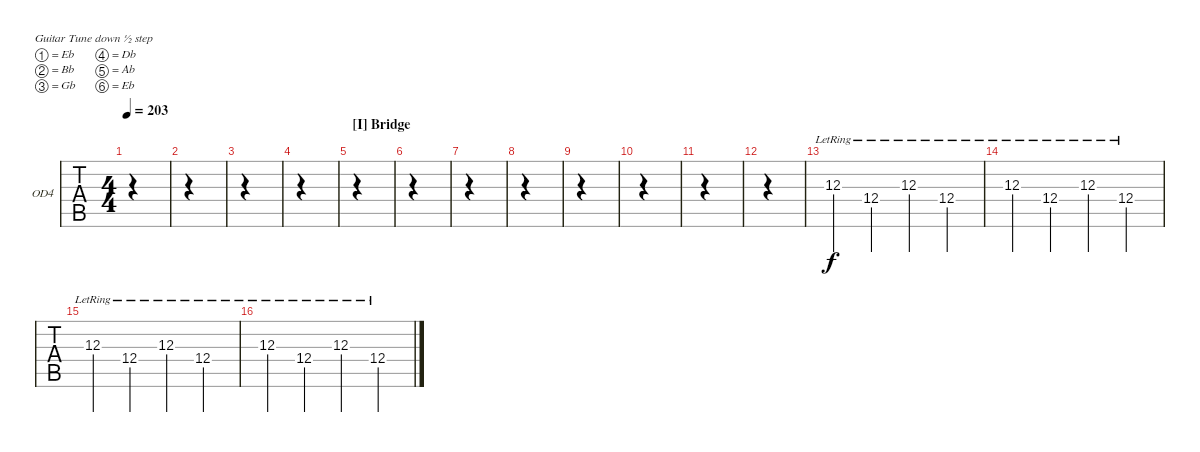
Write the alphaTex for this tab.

\defaultSystemsLayout 4
\bracketExtendMode groupsimilarinstruments
\firstSystemTrackNameOrientation horizontal
\otherSystemsTrackNameOrientation horizontal
\track ("Extra Guitar Four" "OD4") {instrument electricguitarclean}
\staff {tabs}
\tuning (Eb4 Bb3 Gb3 Db3 Ab2 Eb2)
\ts (4 4)
\tempo 203
\clef g2
\ks c
|
|
|
|
\section ("I" "Bridge")
|
|
|
|
|
|
|
|
12.3{lr}.4 12.4{lr}.4 12.3{lr}.4 12.4{lr}.4 |
12.3{lr}.4 12.4{lr}.4 12.3{lr}.4 12.4{lr}.4 |
12.3{lr}.4 12.4{lr}.4 12.3{lr}.4 12.4{lr}.4 |
12.3{lr}.4 12.4{lr}.4 12.3{lr}.4 12.4{lr}.4
